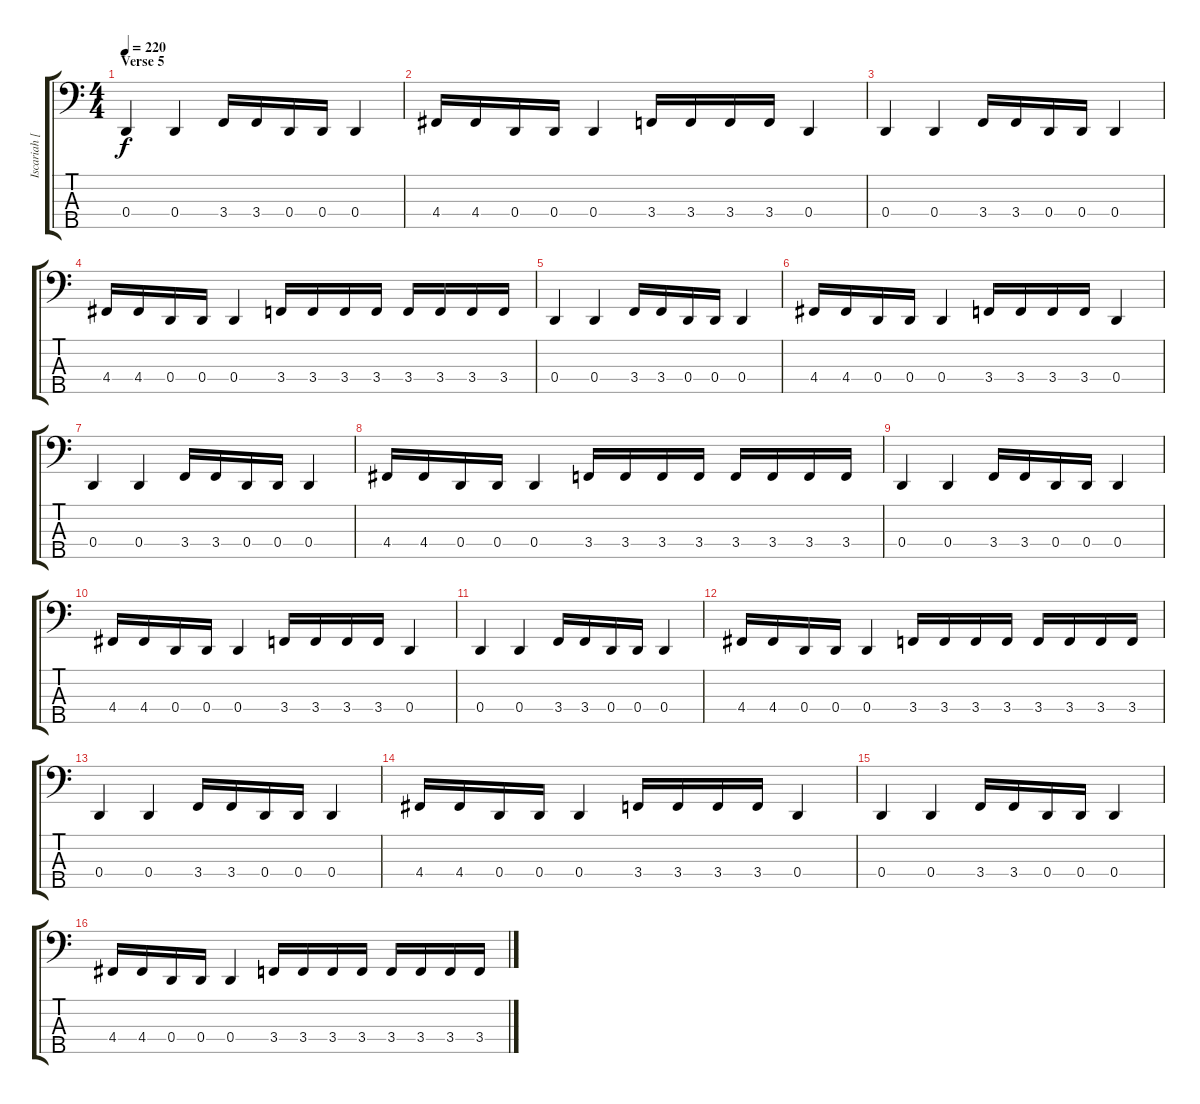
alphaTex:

\track ("Iscariah [Bass]" "Iscariah [") {instrument electricbasspick}
\staff {score tabs}
\tuning (F2 C2 G1 D1 A0) {hide}
\ts (4 4)
\section ("" "Verse 5")
\tempo 220
\clef f4
\ks c
0.4.4{dy f} 0.4.4 3.4.16 3.4.16 0.4.16 0.4.16 0.4.4 |
4.4.16 4.4.16 0.4.16 0.4.16 0.4.4 3.4.16 3.4.16 3.4.16 3.4.16 0.4.4 |
0.4.4 0.4.4 3.4.16 3.4.16 0.4.16 0.4.16 0.4.4 |
4.4.16 4.4.16 0.4.16 0.4.16 0.4.4 3.4.16 3.4.16 3.4.16 3.4.16 3.4.16 3.4.16 3.4.16 3.4.16 |
0.4.4 0.4.4 3.4.16 3.4.16 0.4.16 0.4.16 0.4.4 |
4.4.16 4.4.16 0.4.16 0.4.16 0.4.4 3.4.16 3.4.16 3.4.16 3.4.16 0.4.4 |
0.4.4 0.4.4 3.4.16 3.4.16 0.4.16 0.4.16 0.4.4 |
4.4.16 4.4.16 0.4.16 0.4.16 0.4.4 3.4.16 3.4.16 3.4.16 3.4.16 3.4.16 3.4.16 3.4.16 3.4.16 |
0.4.4 0.4.4 3.4.16 3.4.16 0.4.16 0.4.16 0.4.4 |
4.4.16 4.4.16 0.4.16 0.4.16 0.4.4 3.4.16 3.4.16 3.4.16 3.4.16 0.4.4 |
0.4.4 0.4.4 3.4.16 3.4.16 0.4.16 0.4.16 0.4.4 |
4.4.16 4.4.16 0.4.16 0.4.16 0.4.4 3.4.16 3.4.16 3.4.16 3.4.16 3.4.16 3.4.16 3.4.16 3.4.16 |
0.4.4 0.4.4 3.4.16 3.4.16 0.4.16 0.4.16 0.4.4 |
4.4.16 4.4.16 0.4.16 0.4.16 0.4.4 3.4.16 3.4.16 3.4.16 3.4.16 0.4.4 |
0.4.4 0.4.4 3.4.16 3.4.16 0.4.16 0.4.16 0.4.4 |
4.4.16 4.4.16 0.4.16 0.4.16 0.4.4 3.4.16 3.4.16 3.4.16 3.4.16 3.4.16 3.4.16 3.4.16 3.4.16
